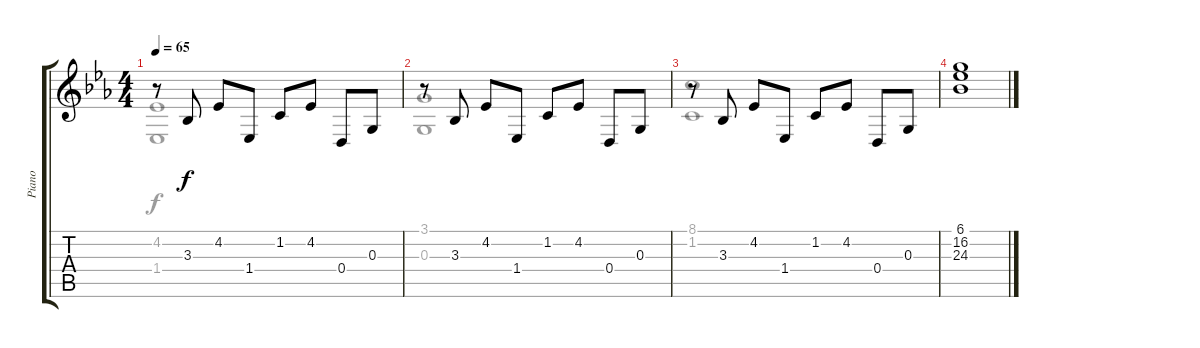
\track ("Piano" "Piano") {instrument acousticgrandpiano}
\staff {score tabs}
\tuning (E4 B3 G3 D3 A2 E2) {hide}
\voice
\ts (4 4)
\tempo 65
\clef g2
\ks cminor
r.8{dy f} 3.3.8 4.2.8 1.4.8 1.2.8 4.2.8 0.4.8 0.3.8 |
r.8 3.3.8 4.2.8 1.4.8 1.2.8 4.2.8 0.4.8 0.3.8 |
r.8 3.3.8 4.2.8 1.4.8 1.2.8 4.2.8 0.4.8 0.3.8 |
(6.1 16.2 24.3).1
\voice
\clef g2
\ottava regular
\simile none
\ks cminor
(4.2 1.4).1{dy f} |
(3.1 0.3).1 |
(8.1 1.2).1 |
